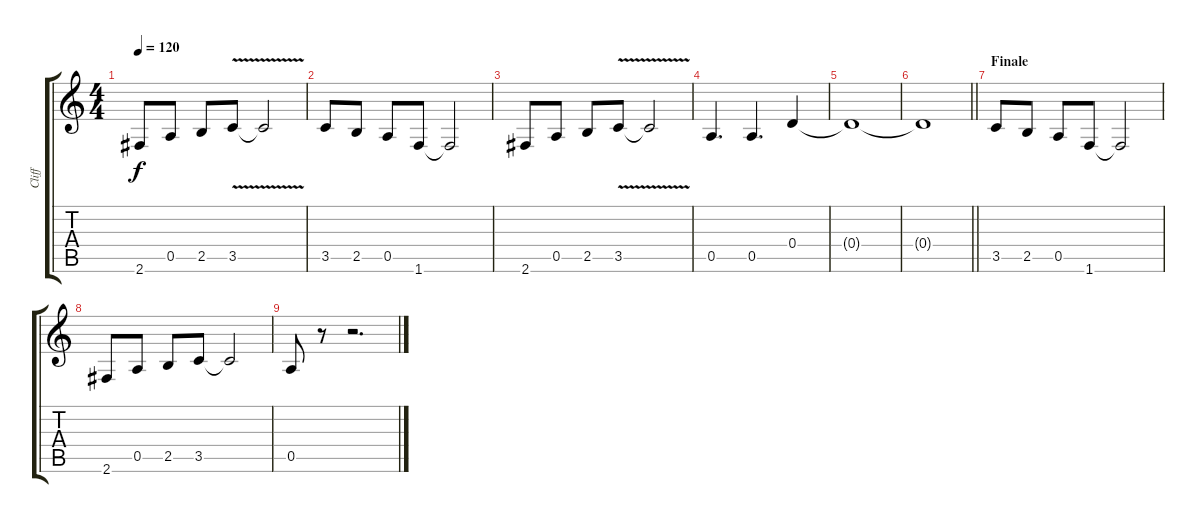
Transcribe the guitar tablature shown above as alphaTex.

\track ("Cliff" "Cliff") {instrument electricbassfinger}
\staff {score tabs}
\tuning (E4 B3 G3 D3 A2 E2) {hide}
\ts (4 4)
\tempo 120
\clef g2
\ks c
2.6.8{dy f} 0.5.8 2.5.8 3.5{v}.8 3.5{t}.2 |
3.5.8 2.5.8 0.5.8 1.6.8 1.6{t}.2 |
2.6.8 0.5.8 2.5.8 3.5{v}.8 3.5{t}.2 |
0.5.4{d} 0.5.4{d} 0.4.4 |
0.4{t}.1 |
\barLineRight lightlight
0.4{t}.1 |
\section ("" "Finale")
3.5.8 2.5.8 0.5.8 1.6.8 1.6{t}.2 |
2.6.8 0.5.8 2.5.8 3.5.8 3.5{t}.2 |
0.5.8 r.8 r.2{d}
